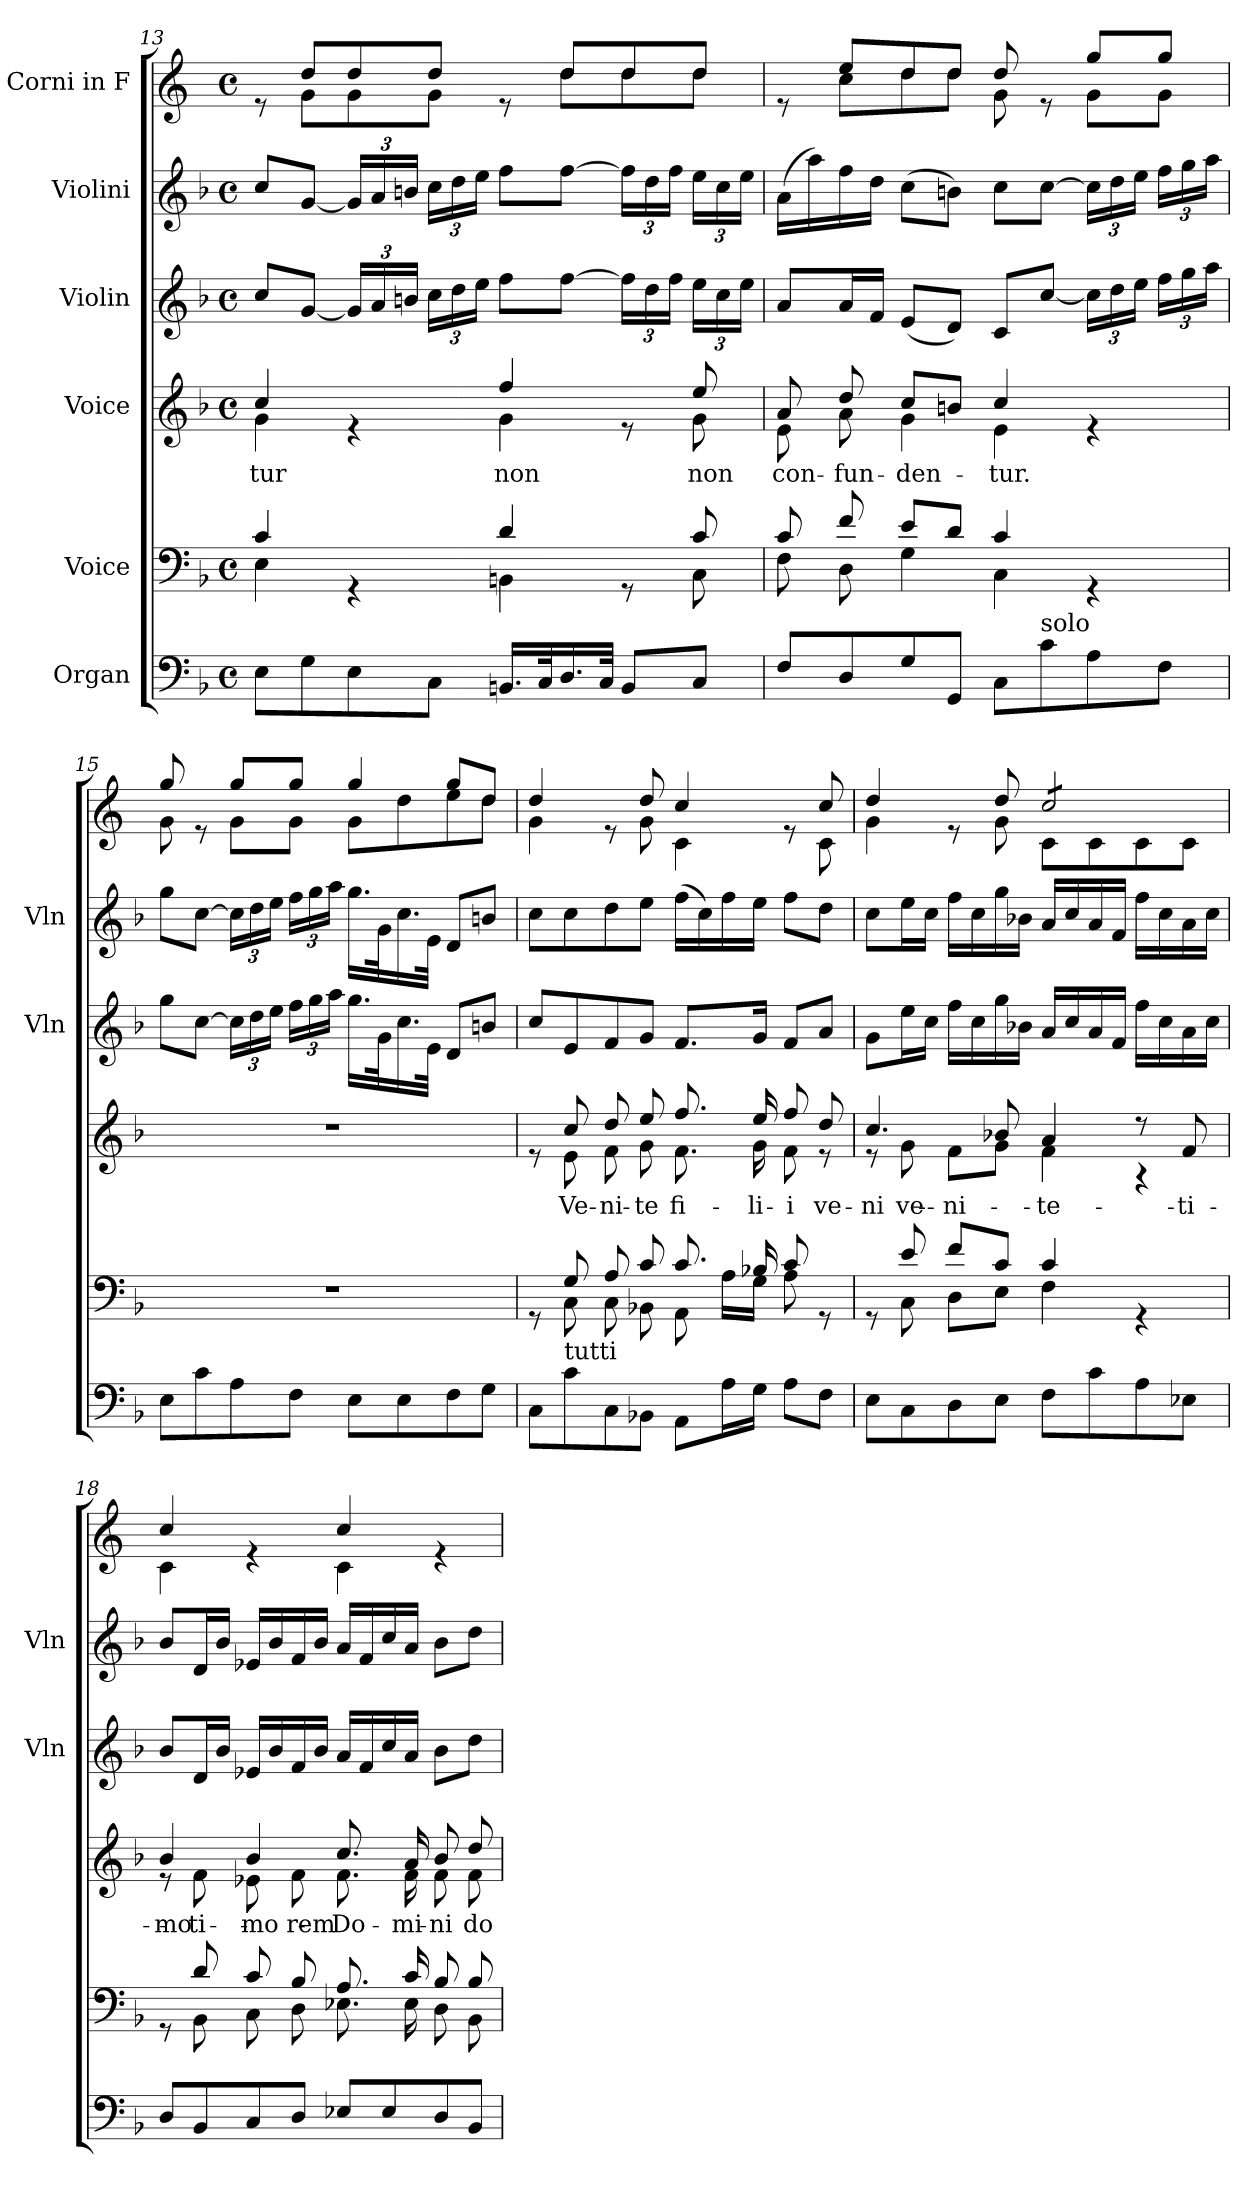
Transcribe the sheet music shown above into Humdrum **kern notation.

**kern	**kern	**kern	**text	**kern	**kern	**kern
*part6	*part5	*part4	*part4	*part3	*part2	*part1
*staff6	*staff5	*staff4	*staff4	*staff3	*staff2	*staff1
*I"Organ	*I"Voice	*I"Voice	*	*I"Violin	*I"Violini	*I"Corni in F
*	*	*	*	*I'Vln	*I'Vln	*
!!LO:PB:g=z
*clefF4	*clefF4	*clefG2	*	*clefG2	*clefG2	*clefG2
*	*	*	*	*	*	*ITrd4c7
*k[b-]	*k[b-]	*k[b-]	*	*k[b-]	*k[b-]	*k[b-]
*M4/4	*M4/4	*M4/4	*	*M4/4	*M4/4	*M4/4
*met(c)	*met(c)	*met(c)	*	*met(c)	*met(c)	*met(c)
=13	=13	=13	=13	=13	=13	=13
*	*^	*	*	*	*	*
!	!	!	!	!LO:LY:b	!	!	!
*	*	*	*^	*	*	*	*^
8E\L	4c/	4E\	4cc/	4g\	-tur	8cc/L	8cc/L	8re	8ryy
8G\	.	.	.	.	.	[8g/J	[8g/J	8g/L	8c\L
*	*	*	*	*	*	*Xbrackettup	*Xbrackettup	*	*
8E\	4rGG	4ryy	4re	4ryy	.	24g/LL]	24g/LL]	8g/	8c\
.	.	.	.	.	.	24a/	24a/	.	.
.	.	.	.	.	.	24bn/JJ	24bn/JJ	.	.
8C\J	.	.	.	.	.	24cc\LL	24cc\LL	8g/J	8c\J
.	.	.	.	.	.	24dd\	24dd\	.	.
.	.	.	.	.	.	24ee\JJ	24ee\JJ	.	.
!	!	!	!	!	!LO:LY:b	!	!	!	!
16.BBn/LL	4d/	4BBn\	4ff/	4g\	non	8ff\L	8ff\L	8re	8ryy
32C/K	.	.	.	.	.	.	.	.	.
16.D/	.	.	.	.	.	[8ff\J	[8ff\J	8g/L	8g\L
32C/JJk	.	.	.	.	.	.	.	.	.
8BB/L	8rGG	8ryy	8re	8ryy	.	24ff\LL]	24ff\LL]	8g/	8g\
.	.	.	.	.	.	24dd\	24dd\	.	.
.	.	.	.	.	.	24ff\JJ	24ff\JJ	.	.
!	!	!	!	!	!LO:LY:b	!	!	!	!
8C/J	8c/	8C\	8ee/	8g\	non	24ee\LL	24ee\LL	8g/J	8g\J
.	.	.	.	.	.	24cc\	24cc\	.	.
.	.	.	.	.	.	24ee\JJ	24ee\JJ	.	.
=14	=14	=14	=14	=14	=14	=14	=14	=14	=14
!	!	!	!	!	!LO:LY:b	!	!	!	!
8F/L	8c/	8F\	8a/	8e\	con-	8a/L	(16a\LL	8re	8ryy
.	.	.	.	.	.	.	16aa\)	.	.
!	!	!	!	!	!LO:LY:b	!	!	!	!
8D/	8f/	8D\	8dd/	8a\	-fun-	16a/L	16ff\	8a/L	8f\L
.	.	.	.	.	.	16f/JJ	16dd\JJ	.	.
!	!	!	!	!	!LO:LY:b	!	!	!	!
8G/	8e/L	4G\	8cc/L	4g\	-den-	(8e/L	(8cc\L	8g/	8g\
8GG/J	8d/J	.	8bn/J	.	.	8d/J)	8bn\J)	8g/J	8g\J
!	!	!	!	!	!LO:LY:b	!	!	!	!
8C\L	4c/	4C\	4cc/	4e\	-tur.	8c/L	8cc\L	8g/	8c\
!LO:TX:a:t=solo	!	!	!	!	!	!	!	!	!
8c\	.	.	.	.	.	[8cc/J	[8cc\J	8re	8ryy
8A\	4rGG	4ryy	4re	4ryy	.	24cc\LL]	24cc\LL]	8cc/L	8c\L
.	.	.	.	.	.	24dd\	24dd\	.	.
.	.	.	.	.	.	24ee\JJ	24ee\JJ	.	.
8F\J	.	.	.	.	.	24ff\LL	24ff\LL	8cc/J	8c\J
.	.	.	.	.	.	24gg\	24gg\	.	.
.	.	.	.	.	.	24aa\JJ	24aa\JJ	.	.
*	*v	*v	*	*	*	*	*	*	*
*	*	*v	*v	*	*	*	*	*
=15	=15	=15	=15	=15	=15	=15	=15
8E\L	1r	1r	.	8gg\L	8gg\L	8cc/	8c\
8c\	.	.	.	[8cc\J	[8cc\J	8re	8ryy
8A\	.	.	.	24cc\LL]	24cc\LL]	8cc/L	8c\L
.	.	.	.	24dd\	24dd\	.	.
.	.	.	.	24ee\JJ	24ee\JJ	.	.
8F\J	.	.	.	24ff\LL	24ff\LL	8cc/J	8c\J
.	.	.	.	24gg\	24gg\	.	.
.	.	.	.	24aa\JJ	24aa\JJ	.	.
8E\L	.	.	.	16.gg\LL	16.gg\LL	4cc/	8c\L
.	.	.	.	32g\K	32g\K	.	.
8E\	.	.	.	16.cc\	16.cc\	.	8g\
.	.	.	.	32e\JJk	32e\JJk	.	.
8F\	.	.	.	8d/L	8d/L	8cc/L	8a\
8G\J	.	.	.	8bn/J	8bn/J	8g/J	8g\J
!!LO:LB:g=z	!!
=16	=16	=16	=16	=16	=16	=16	=16
*	*^	*^	*	*	*	*	*
8C\L	8rGG	8ryy	8re	8ryy	.	8cc/L	8cc\L	4g/	4c\
!LO:TX:a:t=tutti	!	!	!	!	!	!	!	!	!
!	!	!	!	!	!LO:LY:b	!	!	!	!
8c\	8G/	8C\	8cc/	8e\	Ve-	8e/	8cc\	.	.
!	!	!	!	!	!LO:LY:b	!	!	!	!
8C\	8A/	8C\	8dd/	8f\	-ni-	8f/	8dd\	8re	8ryy
!	!	!	!	!	!LO:LY:b	!	!	!	!
8BB-X\J	8c/	8BB-X\	8ee/	8g\	-te	8g/J	8ee\J	8g/	8c\
!	!	!	!	!	!LO:LY:b	!	!	!	!
8AA\L	8.c/	8AA\	8.ff/	8.f\	fi-	8.f/L	(16ff\LL	4f/	4F\
.	.	.	.	.	.	.	16cc\)	.	.
16A\L	.	16A\LL	.	.	.	.	16ff\	.	.
!	!	!	!	!	!LO:LY:b	!	!	!	!
16G\JJ	16B-X/	16G\JJ	16ee/	16g\	-li-	16g/Jk	16ee\JJ	.	.
!	!	!	!	!	!LO:LY:b	!	!	!	!
8A\L	8c/	8A\	8ff/	8f\	-i	8f/L	8ff\L	8re	8ryy
!	!	!	!	!	!LO:LY:b	!	!	!	!
8F\J	8rGG	8ryy	8dd/	8r	ve-	8a/J	8dd\J	8f/	8F\
=17	=17	=17	=17	=17	=17	=17	=17	=17	=17
!	!	!	!	!	!LO:LY:b	!	!	!	!
8E\L	8rGG	8ryy	4.cc/	8r	-ni-	8g\L	8cc\L	4g/	4c\
!	!	!	!	!	!LO:LY:b	!	!	!	!
8C\	8e/	8C\	.	8g\	ve-	16ee\L	16ee\L	.	.
.	.	.	.	.	.	16cc\JJ	16cc\JJ	.	.
!	!	!	!	!	!LO:LY:b	!	!	!	!
8D\	8f/L	8D\L	.	8f\L	-ni-	16ff\LL	16ff\LL	8re	8ryy
.	.	.	.	.	.	16cc\	16cc\	.	.
8E\J	8c/J	8E\J	8b-X/	8g\J	.	16gg\	16gg\	8g/	8c\
.	.	.	.	.	.	16b-X\JJ	16b-X\JJ	.	.
!	!	!	!	!	!LO:LY:b	!	!	!	!
!	!	!	!	!	!LO:LY:b	!	!	!	!
*	*	*	*	*	*	*	*	*tremolo	*
8F\L	4c/	4F\	4a/	4f\	-te	16a/LL	16a/LL	8f/L	8F\L
.	.	.	.	.	.	16cc/	16cc/	.	.
8c\	.	.	.	.	.	16a/	16a/	8f/	8F\
.	.	.	.	.	.	16f/JJ	16f/JJ	.	.
8A\	4rGG	4ryy	8r	4r	.	16ff\LL	16ff\LL	8f/	8F\
.	.	.	.	.	.	16cc\	16cc\	.	.
!	!	!	!	!	!LO:LY:b	!	!	!	!
8E-X\J	.	.	8f/	.	ti-	16a\	16a\	8f/J	8F\J
*	*	*	*	*	*	*	*	*Xtremolo	*
.	.	.	.	.	.	16cc\JJ	16cc\JJ	.	.
=18	=18	=18	=18	=18	=18	=18	=18	=18	=18
!	!	!	!	!	!LO:LY:b	!	!	!	!
8D/L	8rGG	8ryy	4b-/	8r	-mo-	8b-/L	8b-/L	4f/	4F\
!	!	!	!	!	!LO:LY:b	!	!	!	!
8BB-/	8d/	8BB-\	.	8f\	ti-	16d/L	16d/L	.	.
.	.	.	.	.	.	16b-/JJ	16b-/JJ	.	.
!	!	!	!	!	!LO:LY:b	!	!	!	!
!	!	!	!	!	!LO:LY:b	!	!	!	!
8C/	8c/	8C\	4b-/	8e-X\	-mo-	16e-X/LL	16e-X/LL	4re	4ryy
.	.	.	.	.	.	16b-/	16b-/	.	.
!	!	!	!	!	!LO:LY:b	!	!	!	!
8D/J	8B-/	8D\	.	8f\	-rem	16f/	16f/	.	.
.	.	.	.	.	.	16b-/JJ	16b-/JJ	.	.
!	!	!	!	!	!LO:LY:b	!	!	!	!
8E-X/L	8.A/	8.E-X\	8.cc/	8.f\	Do-	16a/LL	16a/LL	4f/	4F\
.	.	.	.	.	.	16f/	16f/	.	.
8E-/	.	.	.	.	.	16cc/	16cc/	.	.
!	!	!	!	!	!LO:LY:b	!	!	!	!
.	16c/	16E-\	16a/	16f\	-mi-	16a/JJ	16a/JJ	.	.
!	!	!	!	!	!LO:LY:b	!	!	!	!
8D/	8B-/	8D\	8b-/	8f\	-ni	8b-\L	8b-\L	4re	4ryy
!	!	!	!	!	!LO:LY:b	!	!	!	!
8BB-/J	8B-/	8BB-\	8dd/	8f\	do-	8dd\J	8dd\J	.	.
*	*v	*v	*	*	*	*	*	*v	*v
*	*	*v	*v	*	*	*	*
=	=	=	=	=	=	=
*-	*-	*-	*-	*-	*-	*-
